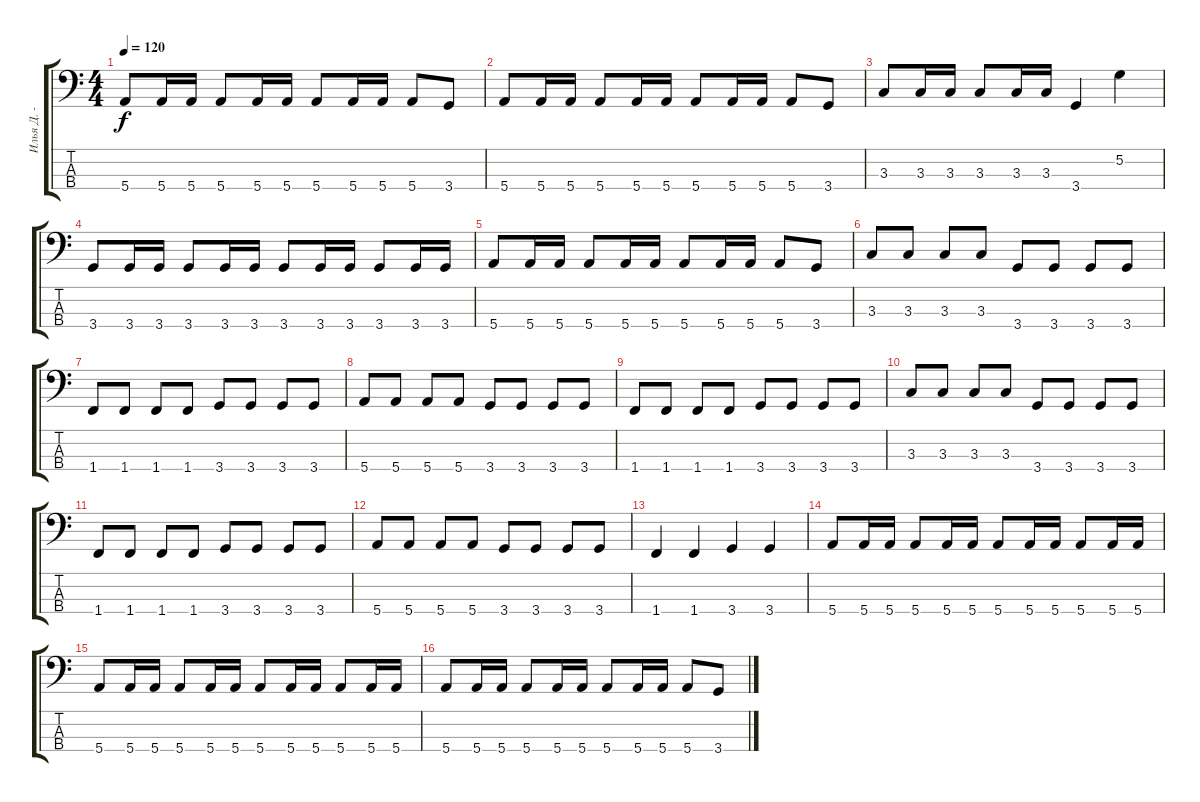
\track ("Илья Д. - басист" "Илья Д. - ") {instrument electricbassfinger}
\staff {score tabs}
\tuning (G2 D2 A1 E1) {hide}
\ts (4 4)
\tempo 120
\clef f4
\ks c
5.4.8{dy f} 5.4.16 5.4.16 5.4.8 5.4.16 5.4.16 5.4.8 5.4.16 5.4.16 5.4.8 3.4.8 |
5.4.8 5.4.16 5.4.16 5.4.8 5.4.16 5.4.16 5.4.8 5.4.16 5.4.16 5.4.8 3.4.8 |
3.3.8 3.3.16 3.3.16 3.3.8 3.3.16 3.3.16 3.4.4 5.2.4 |
3.4.8 3.4.16 3.4.16 3.4.8 3.4.16 3.4.16 3.4.8 3.4.16 3.4.16 3.4.8 3.4.16 3.4.16 |
5.4.8 5.4.16 5.4.16 5.4.8 5.4.16 5.4.16 5.4.8 5.4.16 5.4.16 5.4.8 3.4.8 |
3.3.8 3.3.8 3.3.8 3.3.8 3.4.8 3.4.8 3.4.8 3.4.8 |
1.4.8 1.4.8 1.4.8 1.4.8 3.4.8 3.4.8 3.4.8 3.4.8 |
5.4.8 5.4.8 5.4.8 5.4.8 3.4.8 3.4.8 3.4.8 3.4.8 |
1.4.8 1.4.8 1.4.8 1.4.8 3.4.8 3.4.8 3.4.8 3.4.8 |
3.3.8 3.3.8 3.3.8 3.3.8 3.4.8 3.4.8 3.4.8 3.4.8 |
1.4.8 1.4.8 1.4.8 1.4.8 3.4.8 3.4.8 3.4.8 3.4.8 |
5.4.8 5.4.8 5.4.8 5.4.8 3.4.8 3.4.8 3.4.8 3.4.8 |
1.4.4 1.4.4 3.4.4 3.4.4 |
5.4.8 5.4.16 5.4.16 5.4.8 5.4.16 5.4.16 5.4.8 5.4.16 5.4.16 5.4.8 5.4.16 5.4.16 |
5.4.8 5.4.16 5.4.16 5.4.8 5.4.16 5.4.16 5.4.8 5.4.16 5.4.16 5.4.8 5.4.16 5.4.16 |
5.4.8 5.4.16 5.4.16 5.4.8 5.4.16 5.4.16 5.4.8 5.4.16 5.4.16 5.4.8 3.4.8
